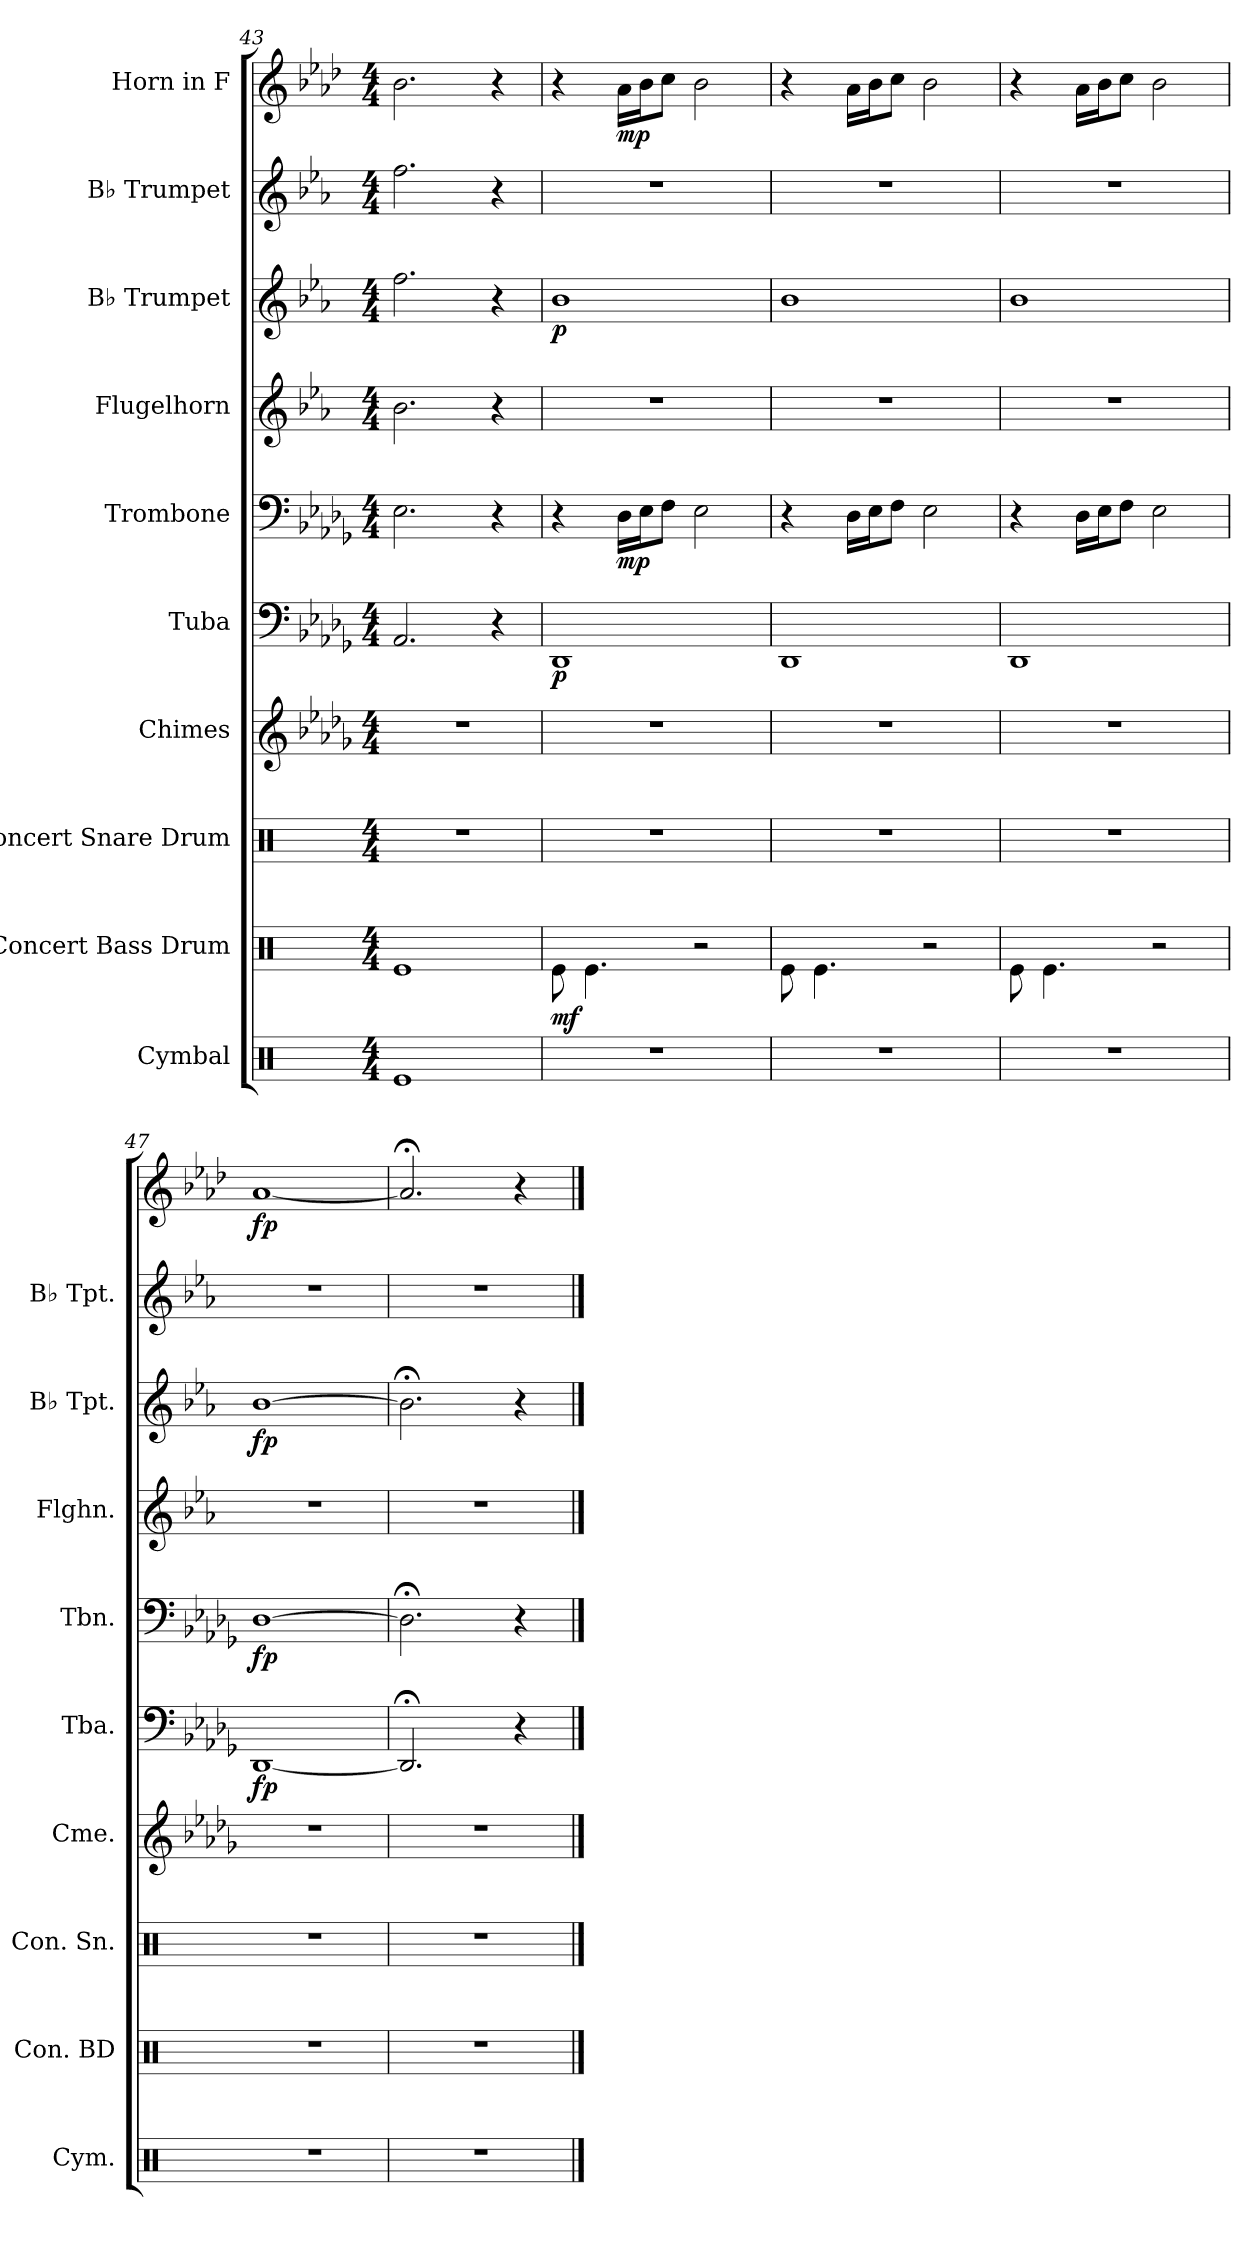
**kern	**kern	**dynam	**kern	**kern	**kern	**dynam	**kern	**dynam	**kern	**kern	**dynam	**kern	**kern	**dynam
*part10	*part9	*part9	*part8	*part7	*part6	*part6	*part5	*part5	*part4	*part3	*part3	*part2	*part1	*part1
*staff10	*staff9	*staff9	*staff8	*staff7	*staff6	*staff6	*staff5	*staff5	*staff4	*staff3	*staff3	*staff2	*staff1	*staff1
*I"Cymbal	*I"Concert Bass Drum	*	*I"Concert Snare Drum	*I"Chimes	*I"Tuba	*	*I"Trombone	*	*I"Flugelhorn	*I"B♭ Trumpet	*	*I"B♭ Trumpet	*I"Horn in F	*
*I'Cym.	*I'Con. BD	*	*I'Con. Sn.	*I'Cme.	*I'Tba.	*	*I'Tbn.	*	*I'Flghn.	*I'B♭ Tpt.	*	*I'B♭ Tpt.	*	*
*clefX	*clefX	*	*clefX	*clefG2	*clefF4	*	*clefF4	*	*clefG2	*clefG2	*	*clefG2	*clefG2	*
*	*	*	*	*	*	*	*	*	*ITrd1c2	*ITrd1c2	*	*ITrd1c2	*ITrd4c7	*
*k[]	*k[]	*	*k[]	*k[b-e-a-d-g-]	*k[b-e-a-d-g-]	*	*k[b-e-a-d-g-]	*	*k[b-e-a-d-g-]	*k[b-e-a-d-g-]	*	*k[b-e-a-d-g-]	*k[b-e-a-d-g-]	*
*M4/4	*M4/4	*	*M4/4	*M4/4	*M4/4	*	*M4/4	*	*M4/4	*M4/4	*	*M4/4	*M4/4	*
=43	=43	=43	=43	=43	=43	=43	=43	=43	=43	=43	=43	=43	=43	=43
1Re	1Re	.	1r	1r	2.AA-/	.	2.E-\	.	2.a-\	2.ee-\	.	2.ee-\	2.e-\	.
.	.	.	.	.	4r	.	4r	.	4r	4r	.	4r	4r	.
=44	=44	=44	=44	=44	=44	=44	=44	=44	=44	=44	=44	=44	=44	=44
!	!	!LO:DY:b	!	!	!	!LO:DY:b	!	!	!	!	!LO:DY:b	!	!	!
1r	8Re\	mf	1r	1r	1DD-	p	4r	.	1r	1a-	p	1r	4r	.
.	4.Re\	.	.	.	.	.	.	.	.	.	.	.	.	.
!	!	!	!	!	!	!	!	!LO:DY:b	!	!	!	!	!	!LO:DY:b
.	.	.	.	.	.	.	16D-\LL	mp	.	.	.	.	16d-\LL	mp
.	.	.	.	.	.	.	16E-\J	.	.	.	.	.	16e-\J	.
.	.	.	.	.	.	.	8F\J	.	.	.	.	.	8f\J	.
.	2r	.	.	.	.	.	2E-\	.	.	.	.	.	2e-\	.
=45	=45	=45	=45	=45	=45	=45	=45	=45	=45	=45	=45	=45	=45	=45
1r	8Re\	.	1r	1r	1DD-	.	4r	.	1r	1a-	.	1r	4r	.
.	4.Re\	.	.	.	.	.	.	.	.	.	.	.	.	.
.	.	.	.	.	.	.	16D-\LL	.	.	.	.	.	16d-\LL	.
.	.	.	.	.	.	.	16E-\J	.	.	.	.	.	16e-\J	.
.	.	.	.	.	.	.	8F\J	.	.	.	.	.	8f\J	.
.	2r	.	.	.	.	.	2E-\	.	.	.	.	.	2e-\	.
=46	=46	=46	=46	=46	=46	=46	=46	=46	=46	=46	=46	=46	=46	=46
1r	8Re\	.	1r	1r	1DD-	.	4r	.	1r	1a-	.	1r	4r	.
.	4.Re\	.	.	.	.	.	.	.	.	.	.	.	.	.
.	.	.	.	.	.	.	16D-\LL	.	.	.	.	.	16d-\LL	.
.	.	.	.	.	.	.	16E-\J	.	.	.	.	.	16e-\J	.
.	.	.	.	.	.	.	8F\J	.	.	.	.	.	8f\J	.
.	2r	.	.	.	.	.	2E-\	.	.	.	.	.	2e-\	.
=47	=47	=47	=47	=47	=47	=47	=47	=47	=47	=47	=47	=47	=47	=47
!	!	!	!	!	!	!LO:DY:b	!	!LO:DY:b	!	!	!LO:DY:b	!	!	!LO:DY:b
1r	1r	.	1r	1r	[1DD-	fp	[1D-	fp	1r	[1a-	fp	1r	[1d-	fp
=48	=48	=48	=48	=48	=48	=48	=48	=48	=48	=48	=48	=48	=48	=48
1r	1r	.	1r	1r	2.DD-;</]	.	2.D-;<\]	.	1r	2.a-;<\]	.	1r	2.d-;</]	.
.	.	.	.	.	4r	.	4r	.	.	4r	.	.	4r	.
==	==	==	==	==	==	==	==	==	==	==	==	==	==	==
*-	*-	*-	*-	*-	*-	*-	*-	*-	*-	*-	*-	*-	*-	*-
